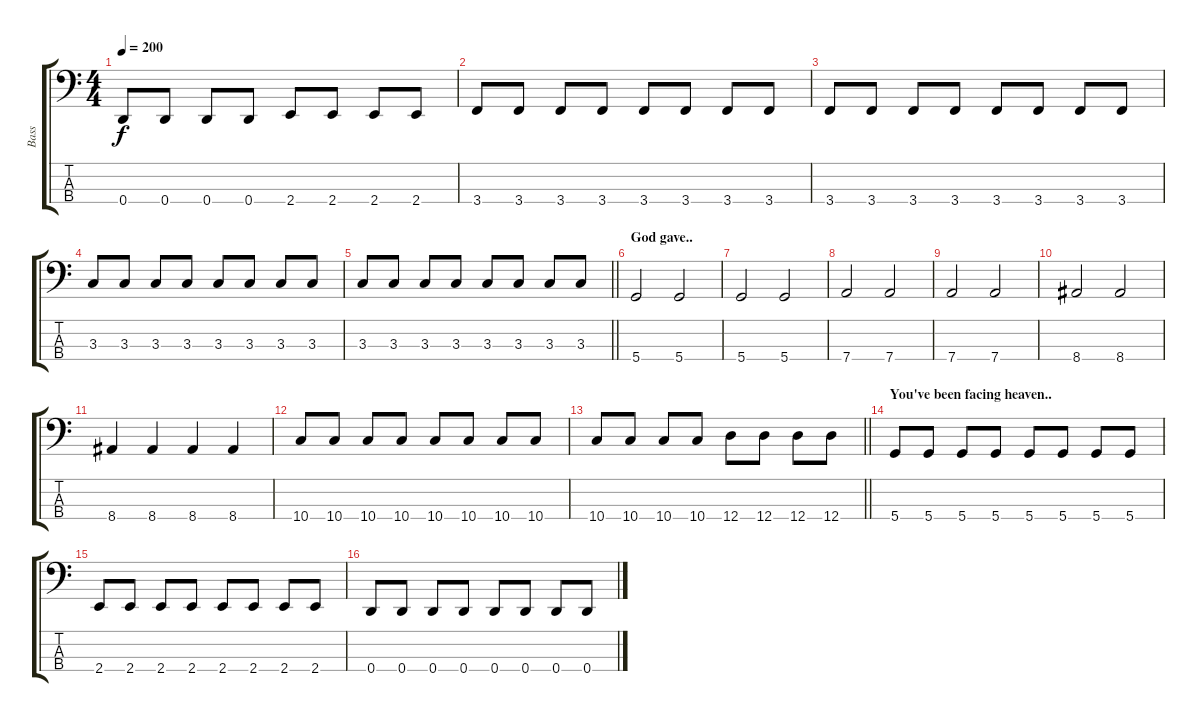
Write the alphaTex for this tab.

\track ("Bass" "Bass") {instrument electricbassfinger}
\staff {score tabs}
\tuning (G2 D2 A1 D1) {hide}
\ts (4 4)
\tempo 200
\clef f4
\ks c
0.4.8{dy f} 0.4.8 0.4.8 0.4.8 2.4.8 2.4.8 2.4.8 2.4.8 |
3.4.8 3.4.8 3.4.8 3.4.8 3.4.8 3.4.8 3.4.8 3.4.8 |
3.4.8 3.4.8 3.4.8 3.4.8 3.4.8 3.4.8 3.4.8 3.4.8 |
3.3.8 3.3.8 3.3.8 3.3.8 3.3.8 3.3.8 3.3.8 3.3.8 |
\barLineRight lightlight
3.3.8 3.3.8 3.3.8 3.3.8 3.3.8 3.3.8 3.3.8 3.3.8 |
\section ("" "God gave..")
5.4.2 5.4.2 |
5.4.2 5.4.2 |
7.4.2 7.4.2 |
7.4.2 7.4.2 |
8.4.2 8.4.2 |
8.4.4 8.4.4 8.4.4 8.4.4 |
10.4.8 10.4.8 10.4.8 10.4.8 10.4.8 10.4.8 10.4.8 10.4.8 |
\barLineRight lightlight
10.4.8 10.4.8 10.4.8 10.4.8 12.4.8 12.4.8 12.4.8 12.4.8 |
\section ("" "You've been facing heaven..")
5.4.8 5.4.8 5.4.8 5.4.8 5.4.8 5.4.8 5.4.8 5.4.8 |
2.4.8 2.4.8 2.4.8 2.4.8 2.4.8 2.4.8 2.4.8 2.4.8 |
0.4.8 0.4.8 0.4.8 0.4.8 0.4.8 0.4.8 0.4.8 0.4.8
